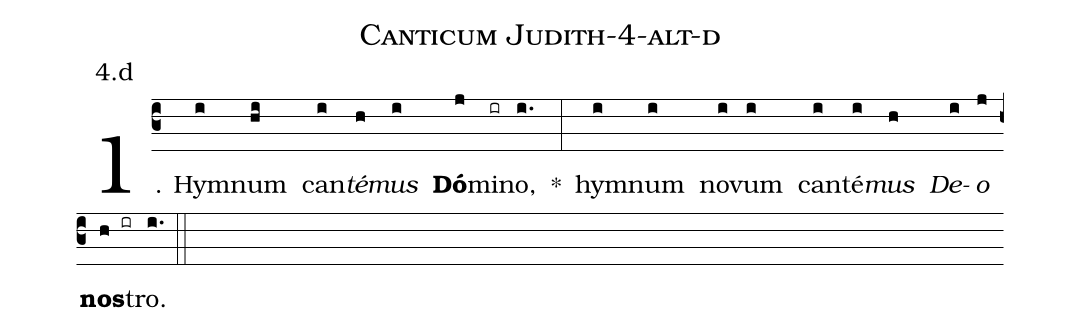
name: Canticum Judith-4-alt-d;
annotation: 4.d;
%%
(c3)1. Hym(i)num(hi) can(i)<i>té</i>(h)<i>mus</i>(i) <b>Dó</b>(j)mi(ir)no,(i.) *(:) hym(i)num(i) no(i)vum(i) can(i)té(i)<i>mus</i>(h) <i>De</i>(i)<i>o</i>(j) <b>nos</b>(h ir)tro.(i.) (::)
